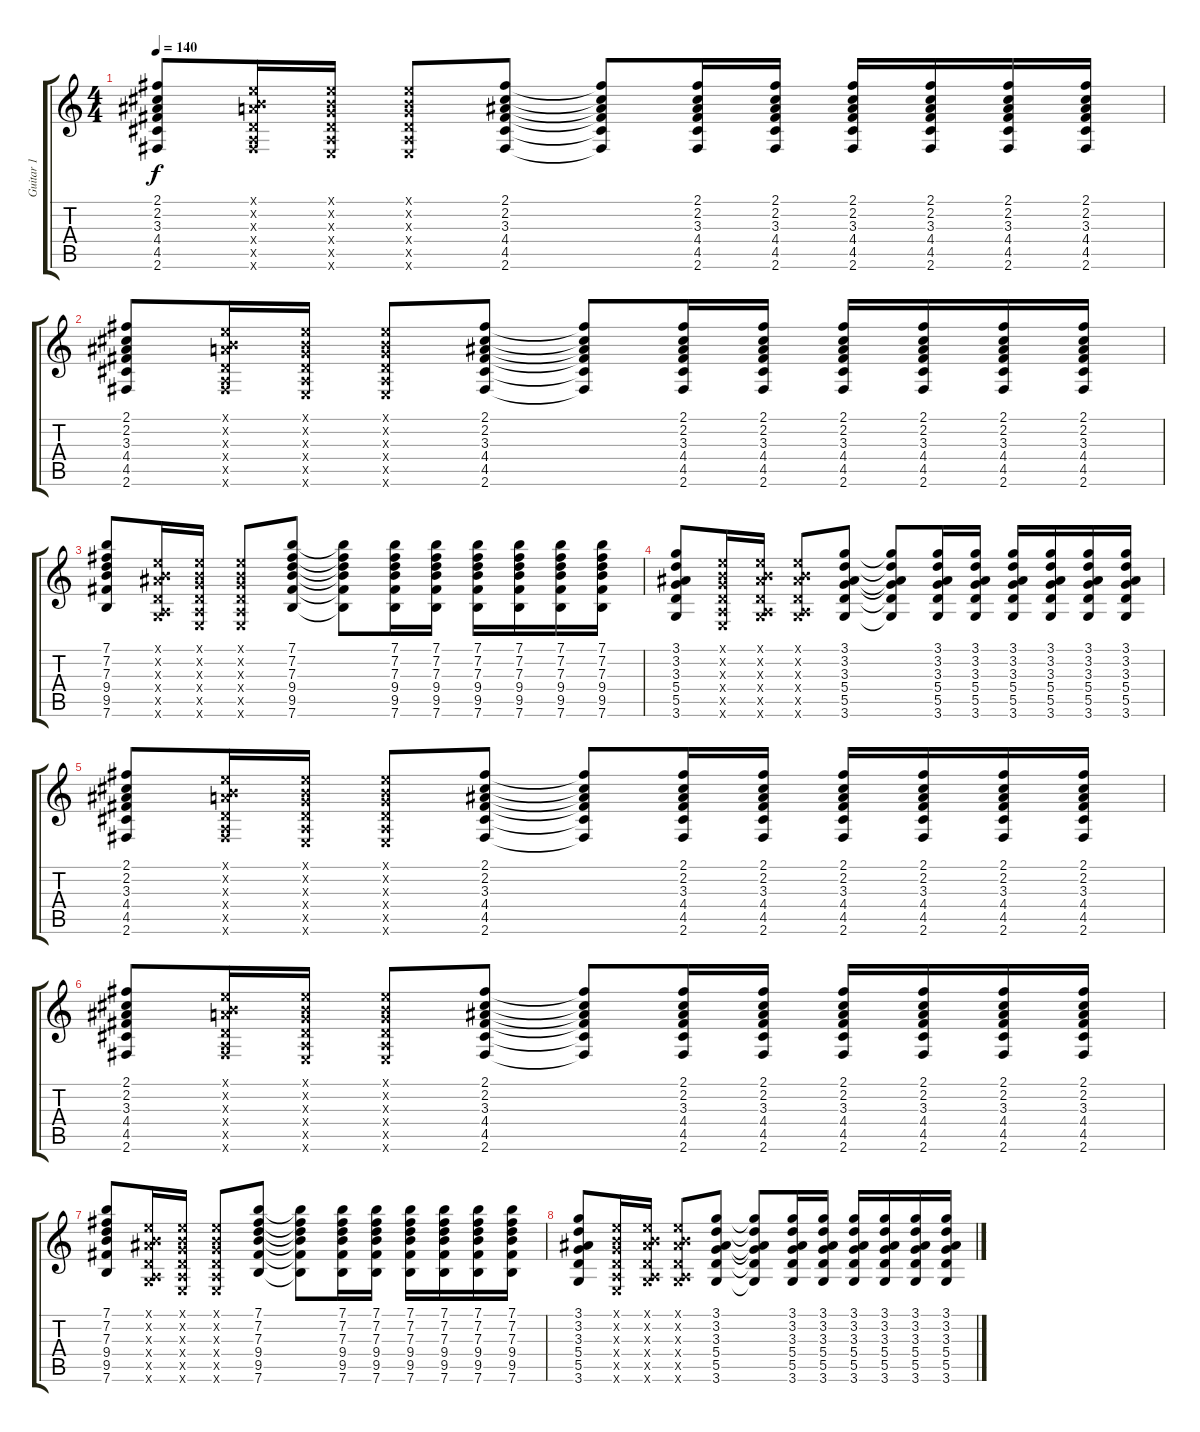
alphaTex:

\track ("Guitar 1" "Guitar 1") {instrument acousticguitarsteel}
\staff {score tabs}
\tuning (E4 B3 G3 D3 A2 E2) {hide}
\ts (4 4)
\tempo 140
\clef g2
\ks c
(2.1 2.2 3.3 4.4 4.5 2.6).8{dy f} (0.1{x} 0.2{x} 2.3{x} 0.4{x} 0.5{x} 2.6{x}).16 (0.1{x} 0.2{x} 0.3{x} 0.4{x} 0.5{x} 0.6{x}).16 (0.1{x} 0.2{x} 0.3{x} 0.4{x} 0.5{x} 0.6{x}).8 (2.1 2.2 3.3 4.4 4.5 2.6).8 (2.1{t} 2.2{t} 3.3{t} 4.4{t} 4.5{t} 2.6{t}).8 (2.1 2.2 3.3 4.4 4.5 2.6).16 (2.1 2.2 3.3 4.4 4.5 2.6).16 (2.1 2.2 3.3 4.4 4.5 2.6).16 (2.1 2.2 3.3 4.4 4.5 2.6).16 (2.1 2.2 3.3 4.4 4.5 2.6).16 (2.1 2.2 3.3 4.4 4.5 2.6).16 |
(2.1 2.2 3.3 4.4 4.5 2.6).8 (0.1{x} 0.2{x} 2.3{x} 0.4{x} 0.5{x} 2.6{x}).16 (0.1{x} 0.2{x} 0.3{x} 0.4{x} 0.5{x} 0.6{x}).16 (0.1{x} 0.2{x} 0.3{x} 0.4{x} 0.5{x} 0.6{x}).8 (2.1 2.2 3.3 4.4 4.5 2.6).8 (2.1{t} 2.2{t} 3.3{t} 4.4{t} 4.5{t} 2.6{t}).8 (2.1 2.2 3.3 4.4 4.5 2.6).16 (2.1 2.2 3.3 4.4 4.5 2.6).16 (2.1 2.2 3.3 4.4 4.5 2.6).16 (2.1 2.2 3.3 4.4 4.5 2.6).16 (2.1 2.2 3.3 4.4 4.5 2.6).16 (2.1 2.2 3.3 4.4 4.5 2.6).16 |
(7.1 7.2 7.3 9.4 9.5 7.6).8 (0.1{x} 0.2{x} 3.3{x} 0.4{x} 0.5{x} 3.6{x}).16 (0.1{x} 0.2{x} 0.3{x} 0.4{x} 0.5{x} 0.6{x}).16 (0.1{x} 0.2{x} 0.3{x} 0.4{x} 0.5{x} 0.6{x}).8 (7.1 7.2 7.3 9.4 9.5 7.6).8 (7.1{t} 7.2{t} 7.3{t} 9.4{t} 9.5{t} 7.6{t}).8 (7.1 7.2 7.3 9.4 9.5 7.6).16 (7.1 7.2 7.3 9.4 9.5 7.6).16 (7.1 7.2 7.3 9.4 9.5 7.6).16 (7.1 7.2 7.3 9.4 9.5 7.6).16 (7.1 7.2 7.3 9.4 9.5 7.6).16 (7.1 7.2 7.3 9.4 9.5 7.6).16 |
(3.1 3.2 3.3 5.4 5.5 3.6).8 (0.1{x} 0.2{x} 0.3{x} 0.4{x} 0.5{x} 0.6{x}).16 (0.1{x} 0.2{x} 3.3{x} 0.4{x} 0.5{x} 3.6{x}).16 (0.1{x} 0.2{x} 3.3{x} 0.4{x} 0.5{x} 3.6{x}).8 (3.1 3.2 3.3 5.4 5.5 3.6).8 (3.1{t} 3.2{t} 3.3{t} 5.4{t} 5.5{t} 3.6{t}).8 (3.1 3.2 3.3 5.4 5.5 3.6).16 (3.1 3.2 3.3 5.4 5.5 3.6).16 (3.1 3.2 3.3 5.4 5.5 3.6).16 (3.1 3.2 3.3 5.4 5.5 3.6).16 (3.1 3.2 3.3 5.4 5.5 3.6).16 (3.1 3.2 3.3 5.4 5.5 3.6).16 |
(2.1 2.2 3.3 4.4 4.5 2.6).8 (0.1{x} 0.2{x} 2.3{x} 0.4{x} 0.5{x} 2.6{x}).16 (0.1{x} 0.2{x} 0.3{x} 0.4{x} 0.5{x} 0.6{x}).16 (0.1{x} 0.2{x} 0.3{x} 0.4{x} 0.5{x} 0.6{x}).8 (2.1 2.2 3.3 4.4 4.5 2.6).8 (2.1{t} 2.2{t} 3.3{t} 4.4{t} 4.5{t} 2.6{t}).8 (2.1 2.2 3.3 4.4 4.5 2.6).16 (2.1 2.2 3.3 4.4 4.5 2.6).16 (2.1 2.2 3.3 4.4 4.5 2.6).16 (2.1 2.2 3.3 4.4 4.5 2.6).16 (2.1 2.2 3.3 4.4 4.5 2.6).16 (2.1 2.2 3.3 4.4 4.5 2.6).16 |
(2.1 2.2 3.3 4.4 4.5 2.6).8 (0.1{x} 0.2{x} 2.3{x} 0.4{x} 0.5{x} 2.6{x}).16 (0.1{x} 0.2{x} 0.3{x} 0.4{x} 0.5{x} 0.6{x}).16 (0.1{x} 0.2{x} 0.3{x} 0.4{x} 0.5{x} 0.6{x}).8 (2.1 2.2 3.3 4.4 4.5 2.6).8 (2.1{t} 2.2{t} 3.3{t} 4.4{t} 4.5{t} 2.6{t}).8 (2.1 2.2 3.3 4.4 4.5 2.6).16 (2.1 2.2 3.3 4.4 4.5 2.6).16 (2.1 2.2 3.3 4.4 4.5 2.6).16 (2.1 2.2 3.3 4.4 4.5 2.6).16 (2.1 2.2 3.3 4.4 4.5 2.6).16 (2.1 2.2 3.3 4.4 4.5 2.6).16 |
(7.1 7.2 7.3 9.4 9.5 7.6).8 (0.1{x} 0.2{x} 3.3{x} 0.4{x} 0.5{x} 3.6{x}).16 (0.1{x} 0.2{x} 0.3{x} 0.4{x} 0.5{x} 0.6{x}).16 (0.1{x} 0.2{x} 0.3{x} 0.4{x} 0.5{x} 0.6{x}).8 (7.1 7.2 7.3 9.4 9.5 7.6).8 (7.1{t} 7.2{t} 7.3{t} 9.4{t} 9.5{t} 7.6{t}).8 (7.1 7.2 7.3 9.4 9.5 7.6).16 (7.1 7.2 7.3 9.4 9.5 7.6).16 (7.1 7.2 7.3 9.4 9.5 7.6).16 (7.1 7.2 7.3 9.4 9.5 7.6).16 (7.1 7.2 7.3 9.4 9.5 7.6).16 (7.1 7.2 7.3 9.4 9.5 7.6).16 |
(3.1 3.2 3.3 5.4 5.5 3.6).8 (0.1{x} 0.2{x} 0.3{x} 0.4{x} 0.5{x} 0.6{x}).16 (0.1{x} 0.2{x} 3.3{x} 0.4{x} 0.5{x} 3.6{x}).16 (0.1{x} 0.2{x} 3.3{x} 0.4{x} 0.5{x} 3.6{x}).8 (3.1 3.2 3.3 5.4 5.5 3.6).8 (3.1{t} 3.2{t} 3.3{t} 5.4{t} 5.5{t} 3.6{t}).8 (3.1 3.2 3.3 5.4 5.5 3.6).16 (3.1 3.2 3.3 5.4 5.5 3.6).16 (3.1 3.2 3.3 5.4 5.5 3.6).16 (3.1 3.2 3.3 5.4 5.5 3.6).16 (3.1 3.2 3.3 5.4 5.5 3.6).16 (3.1 3.2 3.3 5.4 5.5 3.6).16
